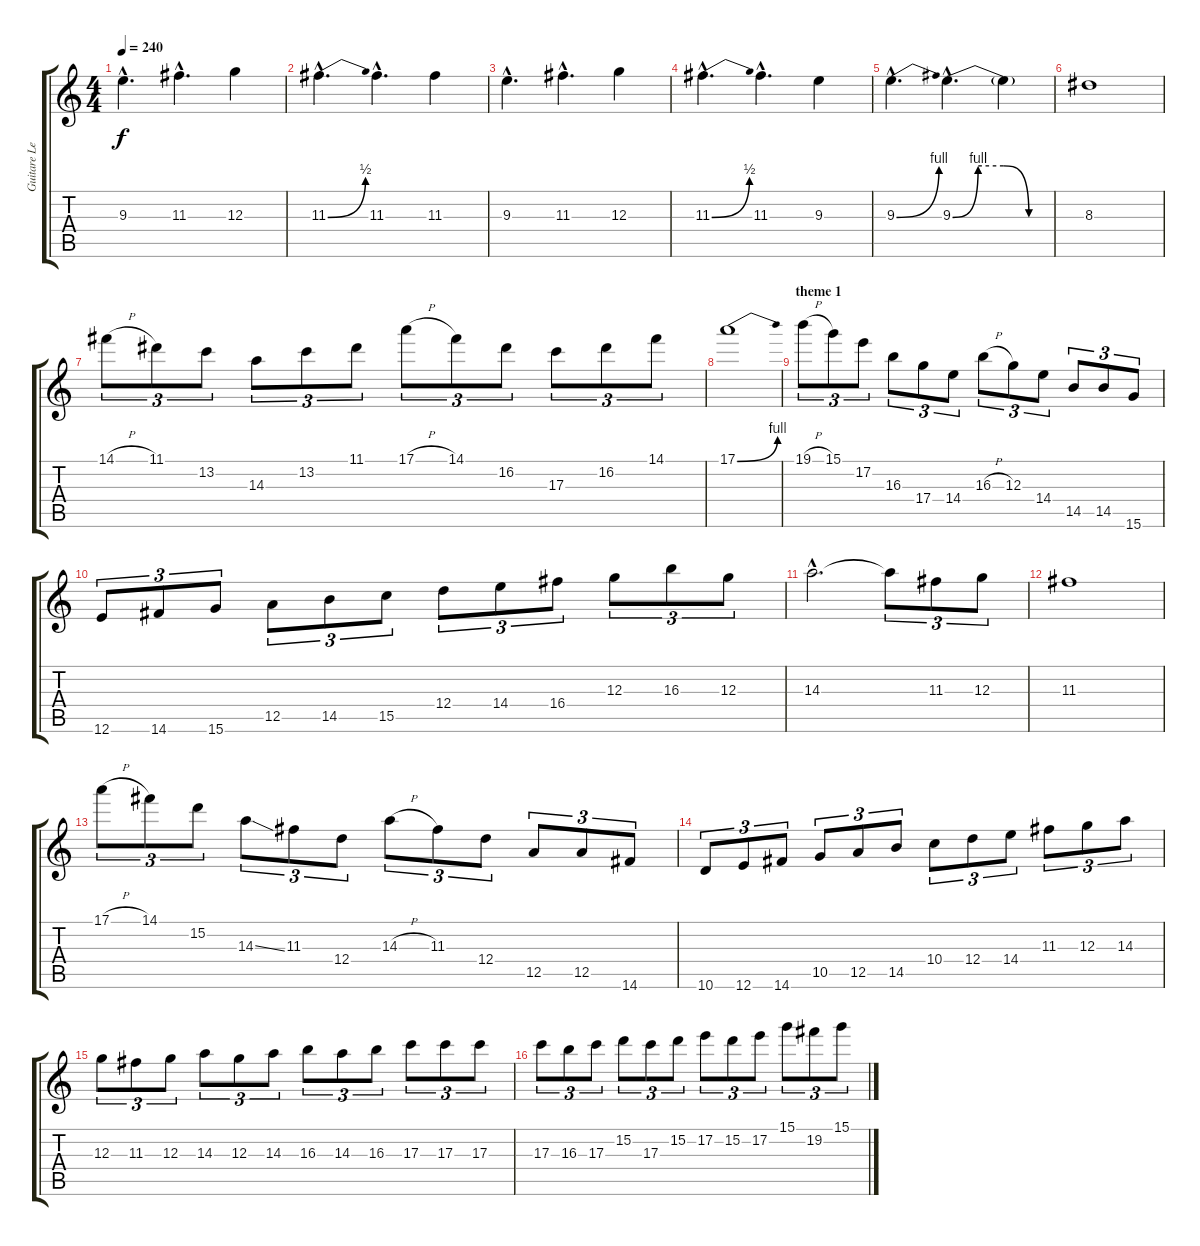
\track ("Guitare Lead" "Guitare Le") {instrument distortionguitar}
\staff {score tabs}
\tuning (E4 B3 G3 D3 A2 E2) {hide}
\ts (4 4)
\tempo 240
\clef g2
\ks c
9.3{hac}.4{d dy f} 11.3{hac}.4{d} 12.3.4 |
11.3{be (bend 0 0 60 2) hac}.4{d} 11.3{hac}.4{d} 11.3.4 |
9.3{hac}.4{d} 11.3{hac}.4{d} 12.3.4 |
11.3{be (bend 0 0 60 2) hac}.4{d} 11.3{hac}.4{d} 9.3.4 |
9.3{be (bend 0 0 60 4) hac}.4{d} 9.3{be (custom 0 0 15 4 30 4 45 0 60 0) hac}.4{d} 9.3{t}.4 |
8.3.1 |
14.1{h}.8{tu (3 2)} 11.1.8{tu (3 2)} 13.2.8{tu (3 2)} 14.3.8{tu (3 2)} 13.2.8{tu (3 2)} 11.1.8{tu (3 2)} 17.1{h}.8{tu (3 2)} 14.1.8{tu (3 2)} 16.2.8{tu (3 2)} 17.3.8{tu (3 2)} 16.2.8{tu (3 2)} 14.1.8{tu (3 2)} |
17.1{be (bend 0 0 60 4)}.1 |
\section ("" "theme 1")
19.1{h}.8{tu (3 2)} 15.1.8{tu (3 2)} 17.2.8{tu (3 2)} 16.3.8{tu (3 2)} 17.4.8{tu (3 2)} 14.4.8{tu (3 2)} 16.3{h}.8{tu (3 2)} 12.3.8{tu (3 2)} 14.4.8{tu (3 2)} 14.5.8{tu (3 2)} 14.5.8{tu (3 2)} 15.6.8{tu (3 2)} |
12.6.8{tu (3 2)} 14.6.8{tu (3 2)} 15.6.8{tu (3 2)} 12.5.8{tu (3 2)} 14.5.8{tu (3 2)} 15.5.8{tu (3 2)} 12.4.8{tu (3 2)} 14.4.8{tu (3 2)} 16.4.8{tu (3 2)} 12.3.8{tu (3 2)} 16.3.8{tu (3 2)} 12.3.8{tu (3 2)} |
14.3{hac}.2{d} 14.3{t}.8{tu (3 2)} 11.3.8{tu (3 2)} 12.3.8{tu (3 2)} |
11.3.1 |
17.1{h}.8{tu (3 2)} 14.1.8{tu (3 2)} 15.2.8{tu (3 2)} 14.3{ss}.8{tu (3 2)} 11.3.8{tu (3 2)} 12.4.8{tu (3 2)} 14.3{h}.8{tu (3 2)} 11.3.8{tu (3 2)} 12.4.8{tu (3 2)} 12.5.8{tu (3 2)} 12.5.8{tu (3 2)} 14.6.8{tu (3 2)} |
10.6.8{tu (3 2)} 12.6.8{tu (3 2)} 14.6.8{tu (3 2)} 10.5.8{tu (3 2)} 12.5.8{tu (3 2)} 14.5.8{tu (3 2)} 10.4.8{tu (3 2)} 12.4.8{tu (3 2)} 14.4.8{tu (3 2)} 11.3.8{tu (3 2)} 12.3.8{tu (3 2)} 14.3.8{tu (3 2)} |
12.3.8{tu (3 2)} 11.3.8{tu (3 2)} 12.3.8{tu (3 2)} 14.3.8{tu (3 2)} 12.3.8{tu (3 2)} 14.3.8{tu (3 2)} 16.3.8{tu (3 2)} 14.3.8{tu (3 2)} 16.3.8{tu (3 2)} 17.3.8{tu (3 2)} 17.3.8{tu (3 2)} 17.3.8{tu (3 2)} |
17.3.8{tu (3 2)} 16.3.8{tu (3 2)} 17.3.8{tu (3 2)} 15.2.8{tu (3 2)} 17.3.8{tu (3 2)} 15.2.8{tu (3 2)} 17.2.8{tu (3 2)} 15.2.8{tu (3 2)} 17.2.8{tu (3 2)} 15.1.8{tu (3 2)} 19.2.8{tu (3 2)} 15.1.8{tu (3 2)}
